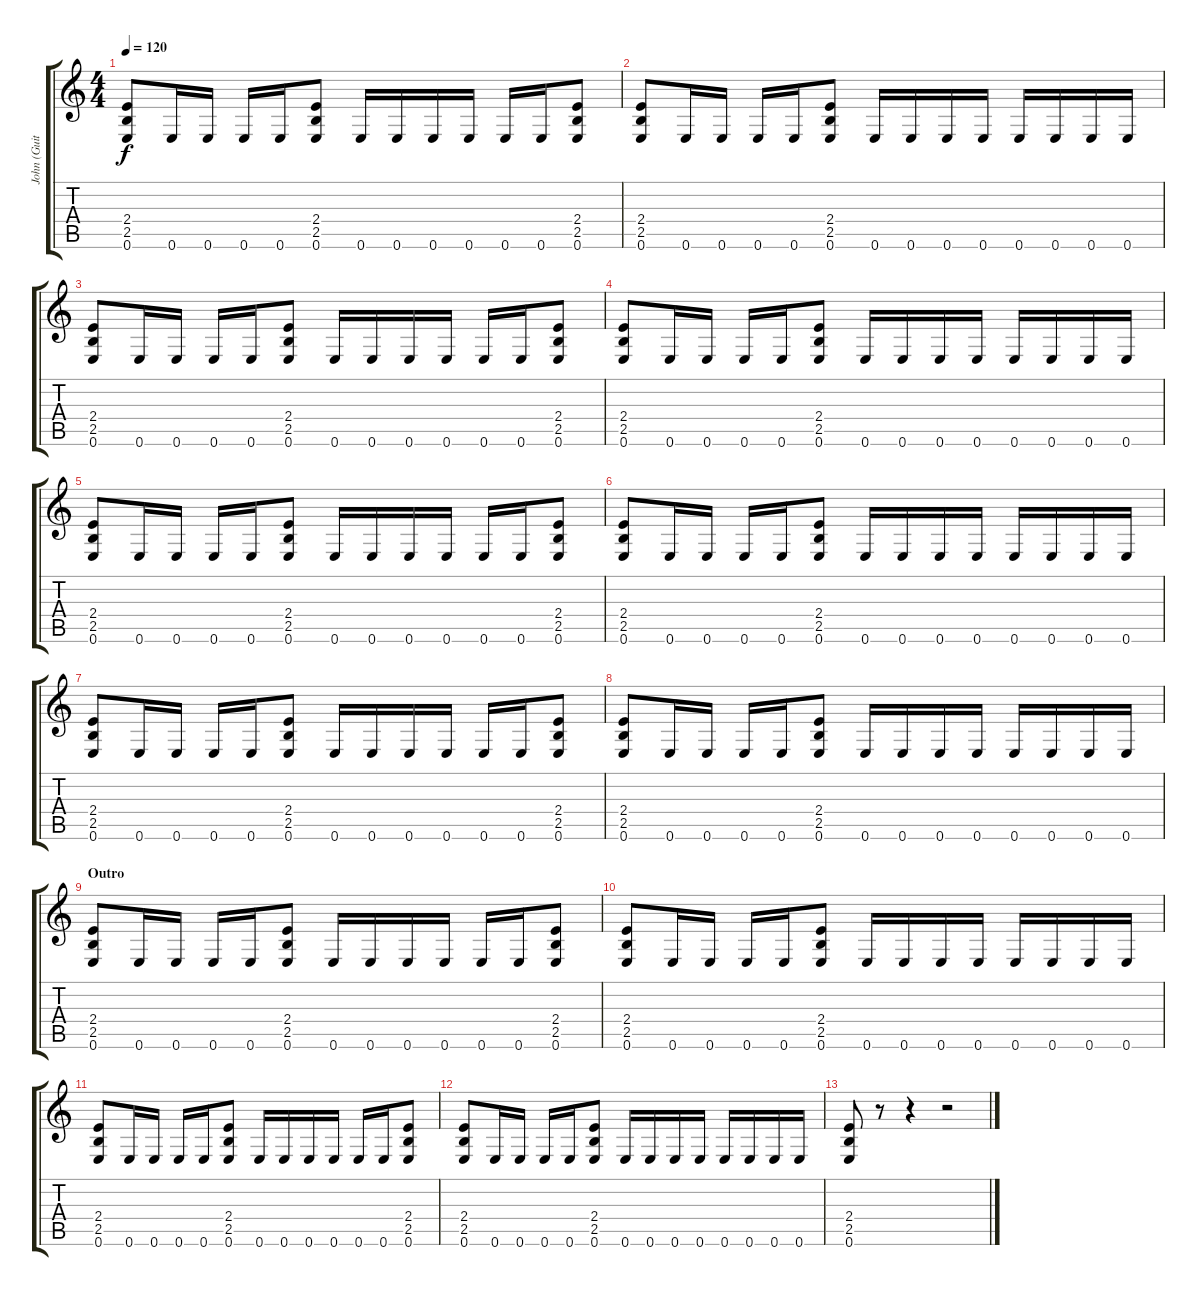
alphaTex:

\track ("John (Guitar 2)" "John (Guit") {instrument distortionguitar}
\staff {score tabs}
\tuning (E4 B3 G3 D3 A2 E2) {hide}
\ts (4 4)
\tempo 120
\clef g2
\ks c
(2.4 2.5 0.6).8{dy f} 0.6.16 0.6.16 0.6.16 0.6.16 (2.4 2.5 0.6).8 0.6.16 0.6.16 0.6.16 0.6.16 0.6.16 0.6.16 (2.4 2.5 0.6).8 |
(2.4 2.5 0.6).8 0.6.16 0.6.16 0.6.16 0.6.16 (2.4 2.5 0.6).8 0.6.16 0.6.16 0.6.16 0.6.16 0.6.16 0.6.16 0.6.16 0.6.16 |
(2.4 2.5 0.6).8 0.6.16 0.6.16 0.6.16 0.6.16 (2.4 2.5 0.6).8 0.6.16 0.6.16 0.6.16 0.6.16 0.6.16 0.6.16 (2.4 2.5 0.6).8 |
(2.4 2.5 0.6).8 0.6.16 0.6.16 0.6.16 0.6.16 (2.4 2.5 0.6).8 0.6.16 0.6.16 0.6.16 0.6.16 0.6.16 0.6.16 0.6.16 0.6.16 |
(2.4 2.5 0.6).8 0.6.16 0.6.16 0.6.16 0.6.16 (2.4 2.5 0.6).8 0.6.16 0.6.16 0.6.16 0.6.16 0.6.16 0.6.16 (2.4 2.5 0.6).8 |
(2.4 2.5 0.6).8 0.6.16 0.6.16 0.6.16 0.6.16 (2.4 2.5 0.6).8 0.6.16 0.6.16 0.6.16 0.6.16 0.6.16 0.6.16 0.6.16 0.6.16 |
(2.4 2.5 0.6).8 0.6.16 0.6.16 0.6.16 0.6.16 (2.4 2.5 0.6).8 0.6.16 0.6.16 0.6.16 0.6.16 0.6.16 0.6.16 (2.4 2.5 0.6).8 |
(2.4 2.5 0.6).8 0.6.16 0.6.16 0.6.16 0.6.16 (2.4 2.5 0.6).8 0.6.16 0.6.16 0.6.16 0.6.16 0.6.16 0.6.16 0.6.16 0.6.16 |
\section ("" "Outro")
(2.4 2.5 0.6).8 0.6.16 0.6.16 0.6.16 0.6.16 (2.4 2.5 0.6).8 0.6.16 0.6.16 0.6.16 0.6.16 0.6.16 0.6.16 (2.4 2.5 0.6).8 |
(2.4 2.5 0.6).8 0.6.16 0.6.16 0.6.16 0.6.16 (2.4 2.5 0.6).8 0.6.16 0.6.16 0.6.16 0.6.16 0.6.16 0.6.16 0.6.16 0.6.16 |
(2.4 2.5 0.6).8 0.6.16 0.6.16 0.6.16 0.6.16 (2.4 2.5 0.6).8 0.6.16 0.6.16 0.6.16 0.6.16 0.6.16 0.6.16 (2.4 2.5 0.6).8 |
(2.4 2.5 0.6).8 0.6.16 0.6.16 0.6.16 0.6.16 (2.4 2.5 0.6).8 0.6.16 0.6.16 0.6.16 0.6.16 0.6.16 0.6.16 0.6.16 0.6.16 |
(2.4 2.5 0.6).8 r.8 r.4 r.2
